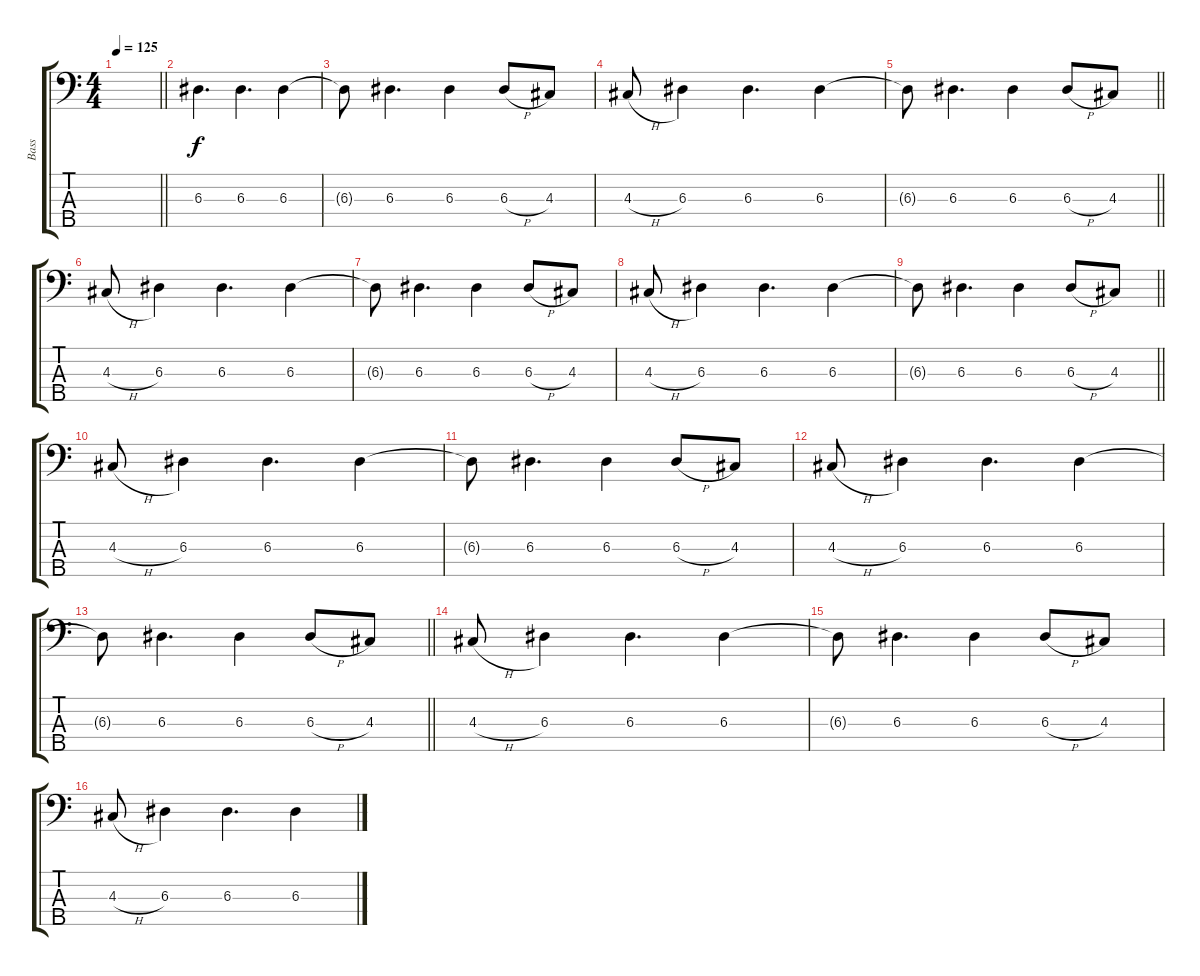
\track ("Bass" "Bass") {instrument electricbassfinger}
\staff {score tabs}
\tuning (G2 D2 A1 E1 B0) {hide}
\ts (4 4)
\tempo 125
\clef f4
\barLineRight lightlight
\ks c
|
\section ("" "")
6.3.4{d} 6.3.4{d} 6.3.4 |
6.3{t}.8 6.3.4{d} 6.3.4 6.3{h}.8 4.3.8 |
4.3{h}.8 6.3.4 6.3.4{d} 6.3.4 |
\barLineRight lightlight
6.3{t}.8 6.3.4{d} 6.3.4 6.3{h}.8 4.3.8 |
4.3{h}.8 6.3.4 6.3.4{d} 6.3.4 |
6.3{t}.8 6.3.4{d} 6.3.4 6.3{h}.8 4.3.8 |
4.3{h}.8 6.3.4 6.3.4{d} 6.3.4 |
\barLineRight lightlight
6.3{t}.8 6.3.4{d} 6.3.4 6.3{h}.8 4.3.8 |
4.3{h}.8 6.3.4 6.3.4{d} 6.3.4 |
6.3{t}.8 6.3.4{d} 6.3.4 6.3{h}.8 4.3.8 |
4.3{h}.8 6.3.4 6.3.4{d} 6.3.4 |
\barLineRight lightlight
6.3{t}.8 6.3.4{d} 6.3.4 6.3{h}.8 4.3.8 |
4.3{h}.8 6.3.4 6.3.4{d} 6.3.4 |
6.3{t}.8 6.3.4{d} 6.3.4 6.3{h}.8 4.3.8 |
4.3{h}.8 6.3.4 6.3.4{d} 6.3.4
